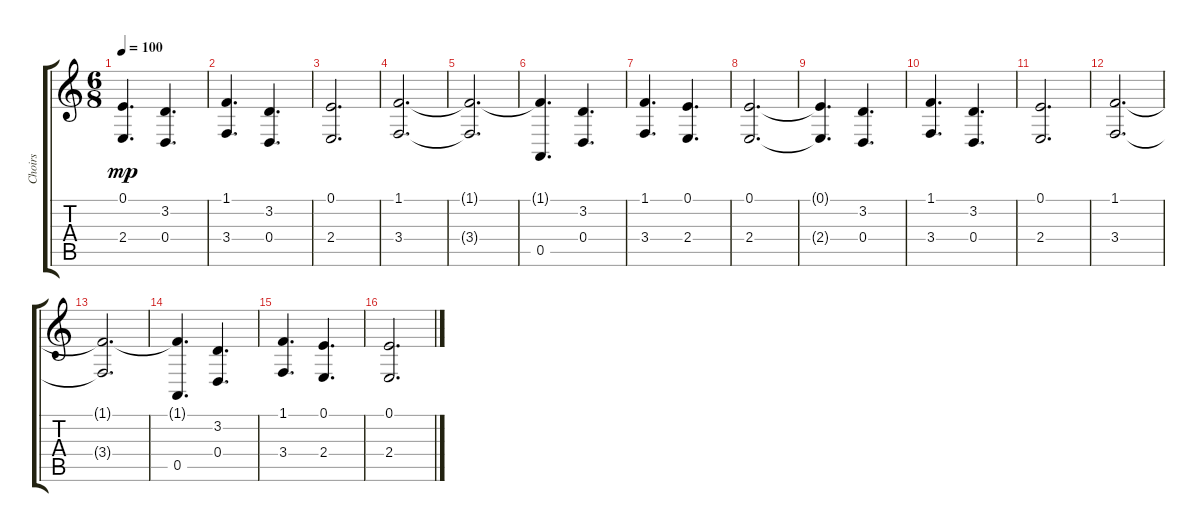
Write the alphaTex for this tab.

\track ("Choirs" "Choirs") {instrument choiraahs}
\staff {score tabs}
\tuning (E4 B3 G3 D3 A2 D2) {hide}
\ts (6 8)
\tempo 100
\clef g2
\ks c
(0.1{t} 2.4{t}).4{d dy mp} (3.2 0.4).4{d} |
(1.1 3.4).4{d} (3.2 0.4).4{d} |
(0.1 2.4).2{d} |
(1.1 3.4).2{d} |
(1.1{t} 3.4{t}).2{d} |
(1.1{t} 0.5).4{d} (3.2 0.4).4{d} |
(1.1 3.4).4{d} (0.1 2.4).4{d} |
(0.1 2.4).2{d} |
(0.1{t} 2.4{t}).4{d} (3.2 0.4).4{d} |
(1.1 3.4).4{d} (3.2 0.4).4{d} |
(0.1 2.4).2{d} |
(1.1 3.4).2{d} |
(1.1{t} 3.4{t}).2{d} |
(1.1{t} 0.5).4{d} (3.2 0.4).4{d} |
(1.1 3.4).4{d} (0.1 2.4).4{d} |
(0.1 2.4).2{d}
